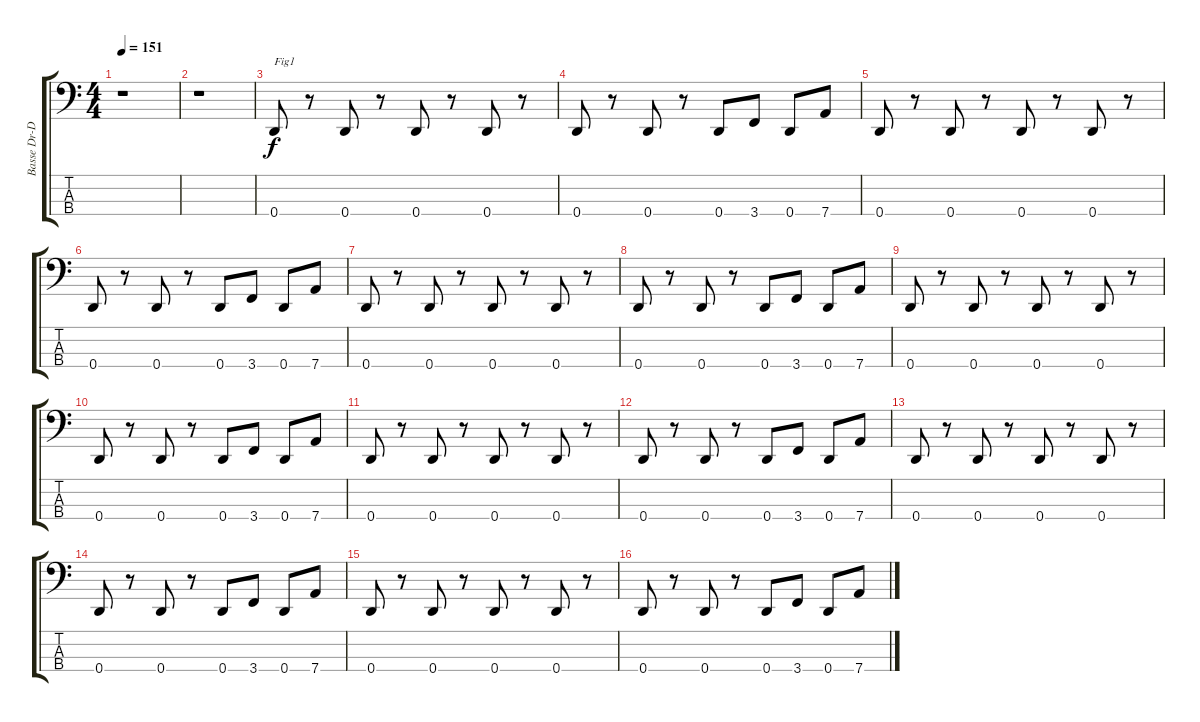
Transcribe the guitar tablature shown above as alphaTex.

\track ("Basse Dr-D" "Basse Dr-D") {instrument electricbassfinger}
\staff {score tabs}
\tuning (G2 D2 A1 D1) {hide}
\ts (4 4)
\tempo 151
\clef f4
\ks c
r.1{dy f} |
r.1 |
0.4.8{txt "Fig1"} r.8 0.4.8 r.8 0.4.8 r.8 0.4.8 r.8 |
0.4.8 r.8 0.4.8 r.8 0.4.8 3.4.8 0.4.8 7.4.8 |
0.4.8 r.8 0.4.8 r.8 0.4.8 r.8 0.4.8 r.8 |
0.4.8 r.8 0.4.8 r.8 0.4.8 3.4.8 0.4.8 7.4.8 |
0.4.8 r.8 0.4.8 r.8 0.4.8 r.8 0.4.8 r.8 |
0.4.8 r.8 0.4.8 r.8 0.4.8 3.4.8 0.4.8 7.4.8 |
0.4.8 r.8 0.4.8 r.8 0.4.8 r.8 0.4.8 r.8 |
0.4.8 r.8 0.4.8 r.8 0.4.8 3.4.8 0.4.8 7.4.8 |
0.4.8 r.8 0.4.8 r.8 0.4.8 r.8 0.4.8 r.8 |
0.4.8 r.8 0.4.8 r.8 0.4.8 3.4.8 0.4.8 7.4.8 |
0.4.8 r.8 0.4.8 r.8 0.4.8 r.8 0.4.8 r.8 |
0.4.8 r.8 0.4.8 r.8 0.4.8 3.4.8 0.4.8 7.4.8 |
0.4.8 r.8 0.4.8 r.8 0.4.8 r.8 0.4.8 r.8 |
0.4.8 r.8 0.4.8 r.8 0.4.8 3.4.8 0.4.8 7.4.8
